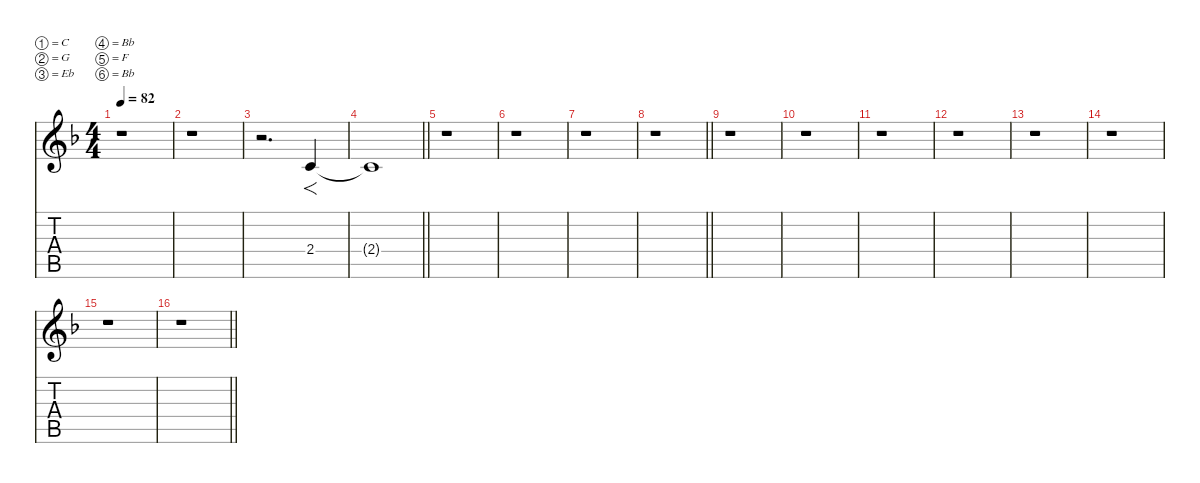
\defaultSystemsLayout 4
\hideDynamics
\bracketExtendMode nobrackets
\singleTrackTrackNamePolicy hidden
\multiTrackTrackNamePolicy hidden
\firstSystemTrackNameMode fullname
\firstSystemTrackNameOrientation horizontal
\otherSystemsTrackNameOrientation horizontal
\track ("Guitare \"pont\" (accordage plus grave)" "dist.guit.") {defaultSystemsLayout 16 instrument distortionguitar}
\staff {score tabs}
\tuning (C4 G3 Eb3 Bb2 F2 Bb1)
\ts (4 4)
\beaming (8 2 2 2 2)
\tempo 82
\clef g2
\ks dminor
r.1{dy fff instrument distortionguitar beam Down} |
r.1{beam Down} |
r.2{d beam Down} 2.4{acc forcenatural}.4{f beam Up} |
\barLineRight lightlight
2.4{t acc forcenatural}.1{dy f beam Up} |
r.1{beam Down} |
r.1{beam Down} |
r.1{beam Down} |
\barLineRight lightlight
r.1{beam Down} |
r.1{beam Down} |
r.1{beam Down} |
r.1{beam Down} |
r.1{beam Down} |
r.1{beam Down} |
r.1{beam Down} |
r.1{beam Down} |
\barLineRight lightlight
r.1{beam Down}
